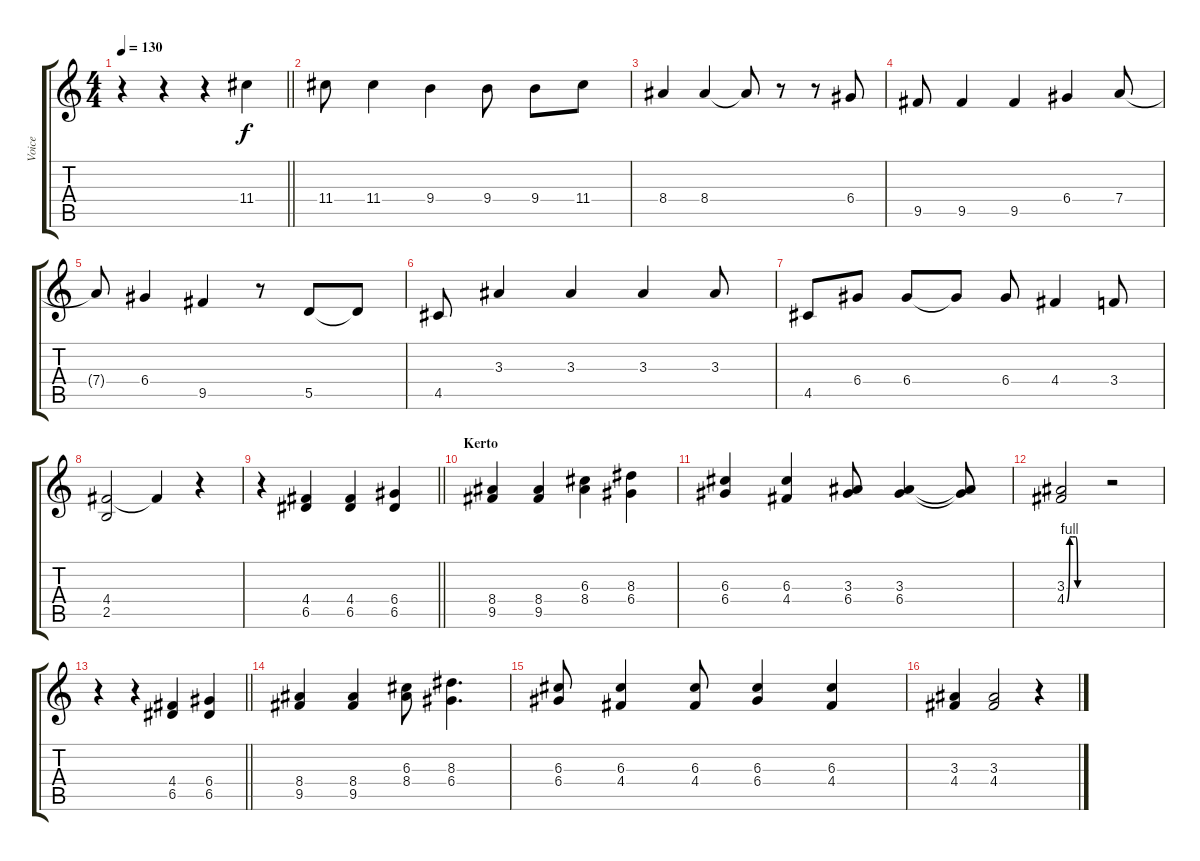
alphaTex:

\track ("Voice" "Voice") {instrument electricguitarjazz}
\staff {score tabs}
\tuning (E4 B3 G3 D3 A2 E2) {hide}
\ts (4 4)
\tempo 130
\clef g2
\barLineRight lightlight
\ks c
r.4{dy f} r.4 r.4 11.4.4 |
11.4.8 11.4.4 9.4.4 9.4.8 9.4.8 11.4.8 |
8.4.4 8.4.4 8.4{t}.8 r.8 r.8 6.4.8 |
9.5.8 9.5.4 9.5.4 6.4.4 7.4.8 |
7.4{t}.8 6.4.4 9.5.4 r.8 5.5.8 5.5{t}.8 |
4.5.8 3.3.4 3.3.4 3.3.4 3.3.8 |
4.5.8 6.4.8 6.4.8 6.4{t}.8 6.4.8 4.4.4 3.4.8 |
(4.4 2.5).2 4.4{t}.4 r.4 |
\barLineRight lightlight
r.4 (4.4 6.5).4 (4.4 6.5).4 (6.4 6.5).4 |
\section ("" "Kerto")
(8.4 9.5).4 (8.4 9.5).4 (6.3 8.4).4 (8.3 6.4).4 |
(6.3 6.4).4 (6.3 4.4).4 (3.3 6.4).8 (3.3 6.4).4 (3.3{t} 6.4{t}).8 |
(3.3 4.4{be (custom 0 0 5 4 10 4 15 4 18 0 20 0 30 0 60 0)}).2 r.2 |
\barLineRight lightlight
r.4 r.4 (4.4 6.5).4 (6.4 6.5).4 |
(8.4 9.5).4 (8.4 9.5).4 (6.3 8.4).8 (8.3 6.4).4{d} |
(6.3 6.4).8 (6.3 4.4).4 (6.3 4.4).8 (6.3 6.4).4 (6.3 4.4).4 |
(3.3 4.4).4 (3.3 4.4).2 r.4
